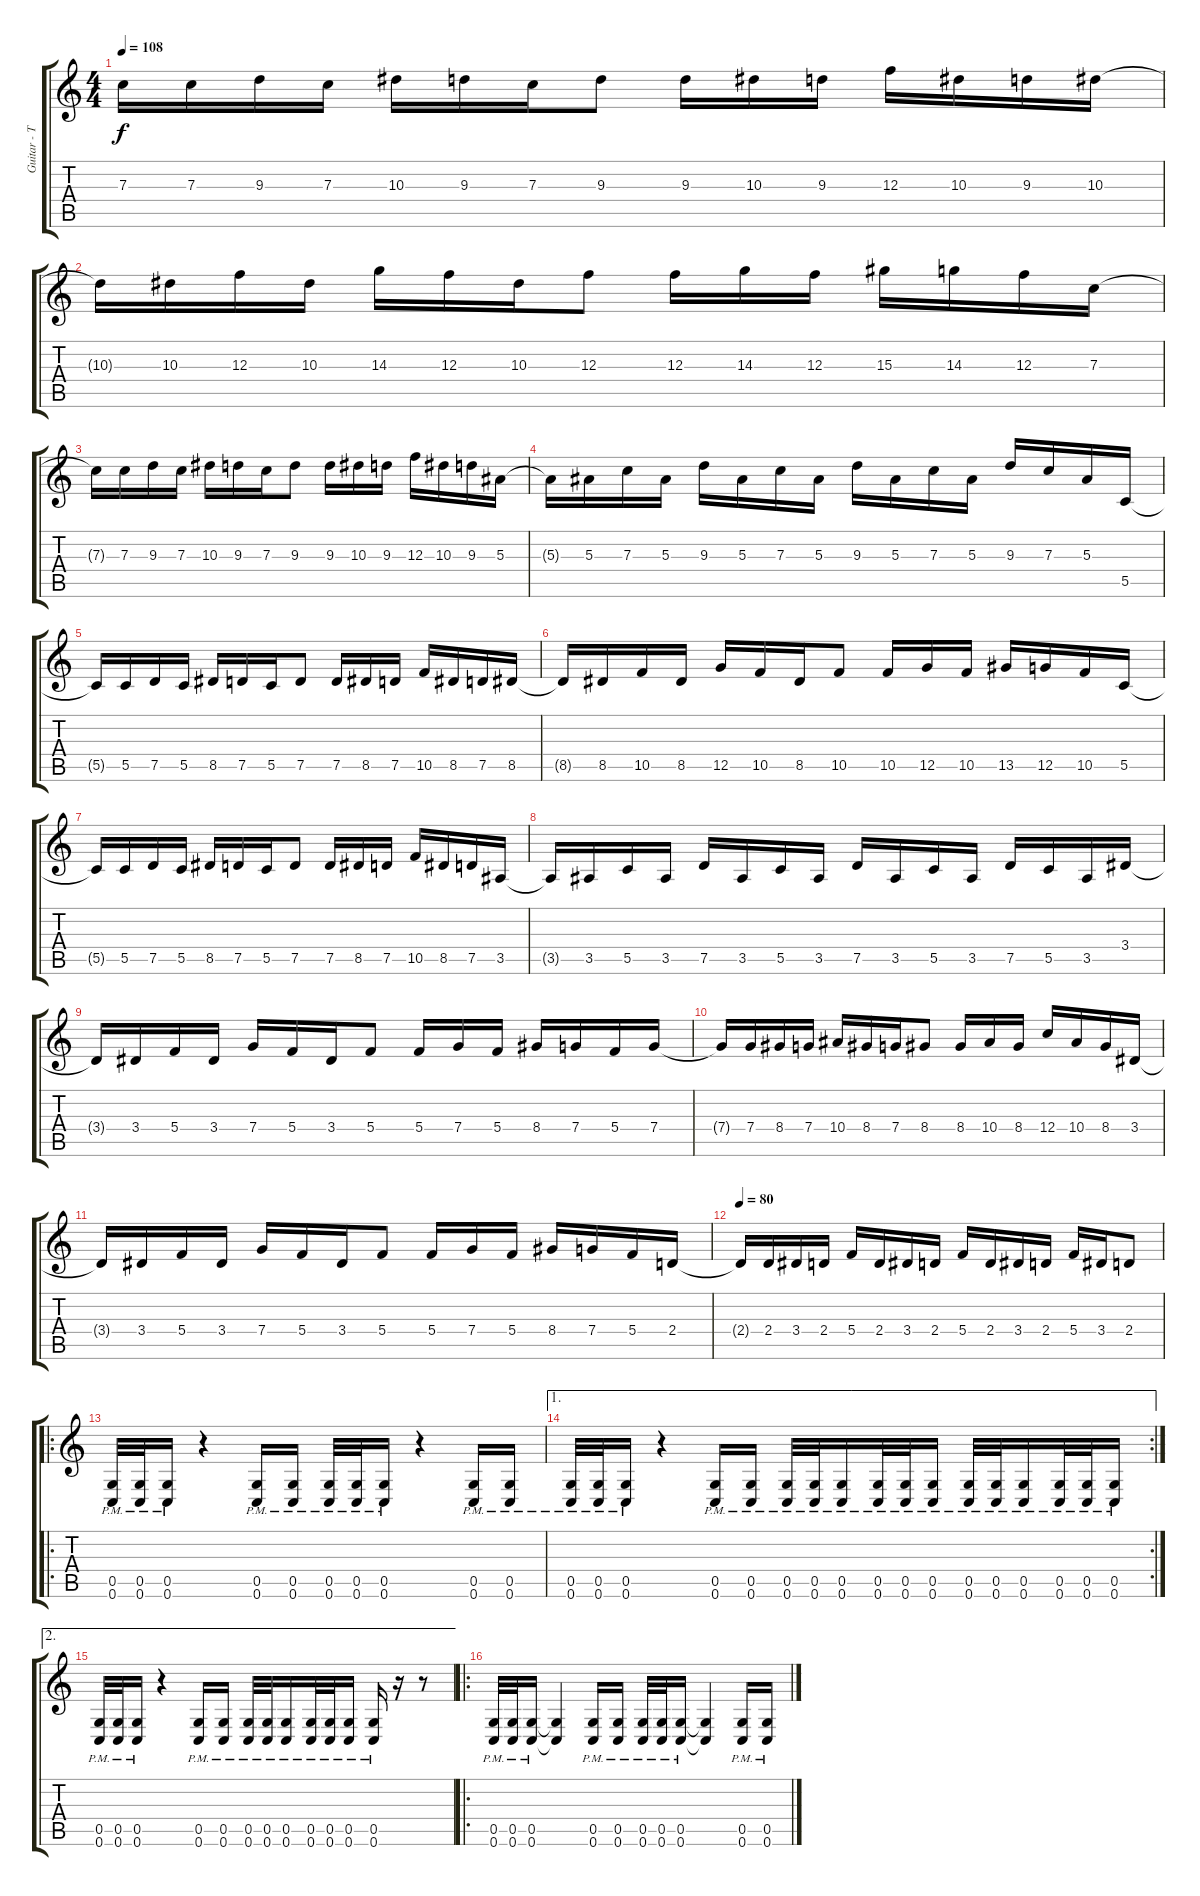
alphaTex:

\track ("Guitar - Tobias Buck" "Guitar - T") {instrument distortionguitar}
\staff {score tabs}
\tuning (D4 A3 F3 C3 G2 C2) {hide}
\ts (4 4)
\tempo 108
\clef g2
\ks c
7.3{t}.16{dy f} 7.3.16 9.3.16 7.3.16 10.3.16 9.3.16 7.3.16 9.3.8 9.3.16 10.3.16 9.3.16 12.3.16 10.3.16 9.3.16 10.3.16 |
10.3{t}.16 10.3.16 12.3.16 10.3.16 14.3.16 12.3.16 10.3.16 12.3.8 12.3.16 14.3.16 12.3.16 15.3.16 14.3.16 12.3.16 7.3.16 |
7.3{t}.16 7.3.16 9.3.16 7.3.16 10.3.16 9.3.16 7.3.16 9.3.8 9.3.16 10.3.16 9.3.16 12.3.16 10.3.16 9.3.16 5.3.16 |
5.3{t}.16 5.3.16 7.3.16 5.3.16 9.3.16 5.3.16 7.3.16 5.3.16 9.3.16 5.3.16 7.3.16 5.3.16 9.3.16 7.3.16 5.3.16 5.5.16 |
5.5{t}.16 5.5.16 7.5.16 5.5.16 8.5.16 7.5.16 5.5.16 7.5.8 7.5.16 8.5.16 7.5.16 10.5.16 8.5.16 7.5.16 8.5.16 |
8.5{t}.16 8.5.16 10.5.16 8.5.16 12.5.16 10.5.16 8.5.16 10.5.8 10.5.16 12.5.16 10.5.16 13.5.16 12.5.16 10.5.16 5.5.16 |
5.5{t}.16 5.5.16 7.5.16 5.5.16 8.5.16 7.5.16 5.5.16 7.5.8 7.5.16 8.5.16 7.5.16 10.5.16 8.5.16 7.5.16 3.5.16 |
3.5{t}.16 3.5.16 5.5.16 3.5.16 7.5.16 3.5.16 5.5.16 3.5.16 7.5.16 3.5.16 5.5.16 3.5.16 7.5.16 5.5.16 3.5.16 3.4.16 |
3.4{t}.16 3.4.16 5.4.16 3.4.16 7.4.16 5.4.16 3.4.16 5.4.8 5.4.16 7.4.16 5.4.16 8.4.16 7.4.16 5.4.16 7.4.16 |
7.4{t}.16 7.4.16 8.4.16 7.4.16 10.4.16 8.4.16 7.4.16 8.4.8 8.4.16 10.4.16 8.4.16 12.4.16 10.4.16 8.4.16 3.4.16 |
3.4{t}.16 3.4.16 5.4.16 3.4.16 7.4.16 5.4.16 3.4.16 5.4.8 5.4.16 7.4.16 5.4.16 8.4.16 7.4.16 5.4.16 2.4.16 |
\tempo 80
2.4{t}.16 2.4.16 3.4.16 2.4.16 5.4.16 2.4.16 3.4.16 2.4.16 5.4.16 2.4.16 3.4.16 2.4.16 5.4.16 3.4.16 2.4.8 |
\ro
(0.5{pm} 0.6{pm}).32 (0.5{pm} 0.6{pm}).32 (0.5{pm} 0.6{pm}).16 r.4 (0.5{pm} 0.6{pm}).16 (0.5{pm} 0.6{pm}).16 (0.5{pm} 0.6{pm}).32 (0.5{pm} 0.6{pm}).32 (0.5{pm} 0.6{pm}).16 r.4 (0.5{pm} 0.6{pm}).16 (0.5{pm} 0.6{pm}).16 |
\ae 1
\rc 2
(0.5{pm} 0.6{pm}).32 (0.5{pm} 0.6{pm}).32 (0.5{pm} 0.6{pm}).16 r.4 (0.5{pm} 0.6{pm}).16 (0.5{pm} 0.6{pm}).16 (0.5{pm} 0.6{pm}).32 (0.5{pm} 0.6{pm}).32 (0.5{pm} 0.6{pm}).16 (0.5{pm} 0.6{pm}).32 (0.5{pm} 0.6{pm}).32 (0.5{pm} 0.6{pm}).16 (0.5{pm} 0.6{pm}).32 (0.5{pm} 0.6{pm}).32 (0.5{pm} 0.6{pm}).16 (0.5{pm} 0.6{pm}).32 (0.5{pm} 0.6{pm}).32 (0.5{pm} 0.6{pm}).16 |
\ae 2
(0.5{pm} 0.6{pm}).32 (0.5{pm} 0.6{pm}).32 (0.5{pm} 0.6{pm}).16 r.4 (0.5{pm} 0.6{pm}).16 (0.5{pm} 0.6{pm}).16 (0.5{pm} 0.6{pm}).32 (0.5{pm} 0.6{pm}).32 (0.5{pm} 0.6{pm}).16 (0.5{pm} 0.6{pm}).32 (0.5{pm} 0.6{pm}).32 (0.5{pm} 0.6{pm}).16 (0.5{pm} 0.6{pm}).16 r.16 r.8 |
\ro
(0.5{pm} 0.6{pm}).32 (0.5{pm} 0.6{pm}).32 (0.5{pm} 0.6{pm}).16 (0.5{t} 0.6{t}).4 (0.5{pm} 0.6{pm}).16 (0.5{pm} 0.6{pm}).16 (0.5{pm} 0.6{pm}).32 (0.5{pm} 0.6{pm}).32 (0.5{pm} 0.6{pm}).16 (0.5{t} 0.6{t}).4 (0.5{pm} 0.6{pm}).16 (0.5{pm} 0.6{pm}).16
